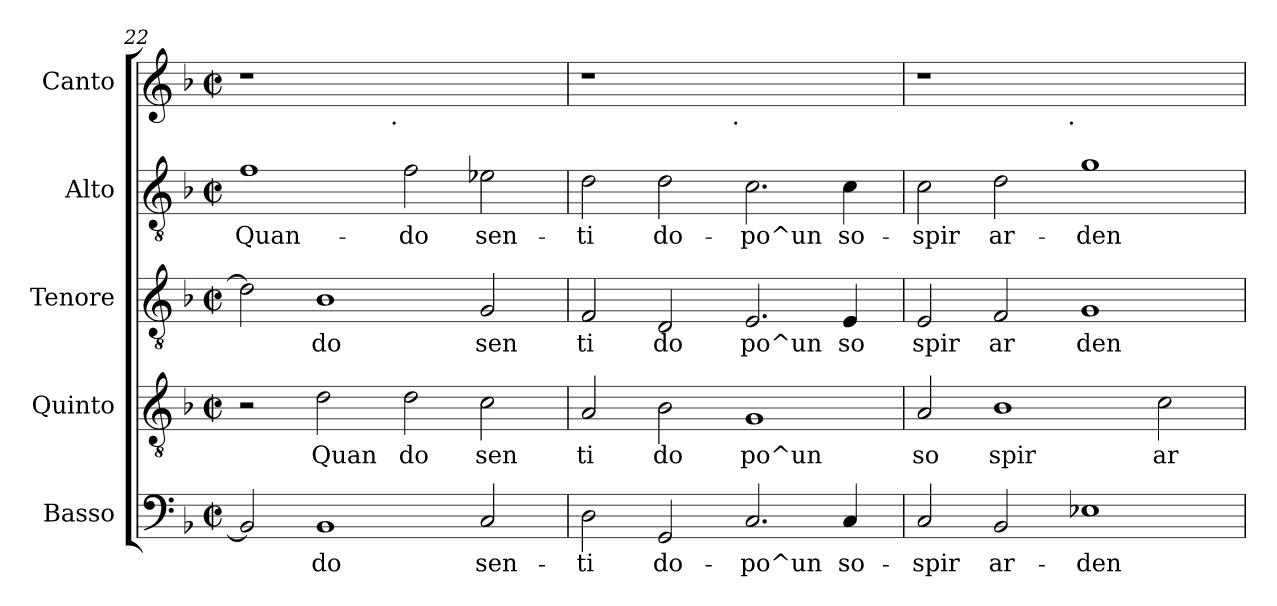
**kern	**text	**kern	**text	**kern	**text	**kern	**text	**kern
*part5	*part5	*part4	*part4	*part3	*part3	*part2	*part2	*part1
*staff5	*staff5	*staff4	*staff4	*staff3	*staff3	*staff2	*staff2	*staff1
*I"Basso	*	*I"Quinto	*	*I"Tenore	*	*I"Alto	*	*I"Canto
*clefF4	*	*clefGv2	*	*clefGv2	*	*clefGv2	*	*clefG2
*k[b-]	*	*k[b-]	*	*k[b-]	*	*k[b-]	*	*k[b-]
*F:	*	*F:	*	*F:	*	*F:	*	*F:
*M2/2	*	*M2/2	*	*M2/2	*	*M2/2	*	*M2/2
*met(c|)	*	*met(c|)	*	*met(c|)	*	*met(c|)	*	*met(c|)
=22	=22	=22	=22	=22	=22	=22	=22	=22
!	!LO:LY:b:cj	!	!	!	!LO:LY:b:cj	!	!LO:LY:b:cj	!
*	*	*	*	*	*	*	*	*^
2BB-/]	--	2r	.	2d\]	.	1f	Quan-	1r	2ryy
!	!LO:LY:b:cj	!	!LO:LY:b:cj	!	!LO:LY:b:cj	!	!	!	!
1BB-	-do	2d\	Quan	1B-	do	.	.	.	4...ryy
!	!	!	!	!	!	!	!	!	!LO:TX:b:t=.
.	.	.	.	.	.	.	.	.	1ryy
!	!	!	!LO:LY:b:cj	!	!	!	!LO:LY:b:cj	!	!
.	.	2d\	do	.	.	2f\	-do	1ryy	.
!	!LO:LY:b:cj	!	!LO:LY:b:cj	!	!LO:LY:b:cj	!	!LO:LY:b:cj	!	!
2C/	sen-	2c\	sen	2G/	sen	2e-X\	sen-	.	.
.	.	.	.	.	.	.	.	.	32ryy
=23	=23	=23	=23	=23	=23	=23	=23	=23	=23
!	!LO:LY:b:cj	!	!LO:LY:b:cj	!	!LO:LY:b:cj	!	!LO:LY:b:cj	!	!
2D\	-ti	2A/	ti	2F/	ti	2d\	-ti	1r	2ryy
!	!LO:LY:b:cj	!	!LO:LY:b:cj	!	!LO:LY:b:cj	!	!LO:LY:b:cj	!	!
2GG/	do-	2B-\	do	2D/	do	2d\	do-	.	4...ryy
!	!	!	!	!	!	!	!	!	!LO:TX:b:t=.
.	.	.	.	.	.	.	.	.	1ryy
!	!LO:LY:b:cj	!	!LO:LY:b:cj	!	!LO:LY:b:cj	!	!LO:LY:b:cj	!	!
2.C/	-po^un	1G	po^un	2.E/	po^un	2.c\	-po^un	1ryy	.
!	!LO:LY:b:cj	!	!	!	!LO:LY:b:cj	!	!LO:LY:b:cj	!	!
4C/	so-	.	.	4E/	so	4c\	so-	.	.
.	.	.	.	.	.	.	.	.	32ryy
=24	=24	=24	=24	=24	=24	=24	=24	=24	=24
!	!LO:LY:b:cj	!	!LO:LY:b:cj	!	!LO:LY:b:cj	!	!LO:LY:b:cj	!	!
2C/	-spir	2A/	so	2E/	spir	2c\	-spir	1r	2ryy
!	!LO:LY:b:cj	!	!LO:LY:b:cj	!	!LO:LY:b:cj	!	!LO:LY:b:cj	!	!
2BB-/	ar-	1B-	spir	2F/	ar	2d\	ar-	.	4...ryy
!	!	!	!	!	!	!	!	!	!LO:TX:b:t=.
.	.	.	.	.	.	.	.	.	1ryy
!	!LO:LY:b:cj	!	!	!	!LO:LY:b:cj	!	!LO:LY:b:cj	!	!
1E-X	-den-	.	.	1G	den	1g	-den-	1ryy	.
!	!	!	!LO:LY:b:cj	!	!	!	!	!	!
.	.	2c\	ar	.	.	.	.	.	.
.	.	.	.	.	.	.	.	.	32ryy
*	*	*	*	*	*	*	*	*v	*v
=	=	=	=	=	=	=	=	=
*-	*-	*-	*-	*-	*-	*-	*-	*-
